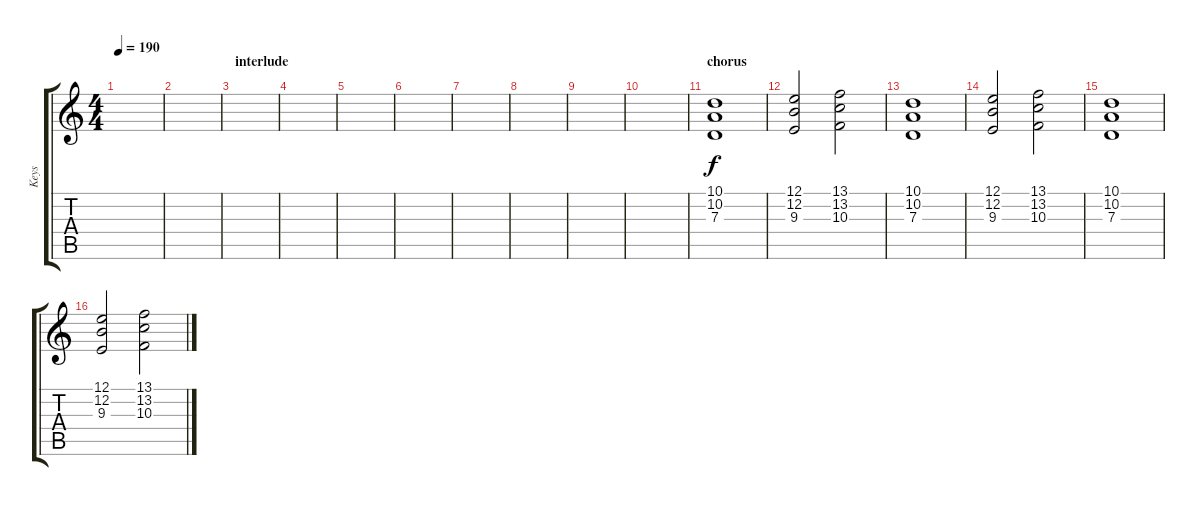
\track ("Keys" "Keys") {instrument glockenspiel}
\staff {score tabs}
\tuning (E4 B3 G3 D3 A2 E2) {hide}
\ts (4 4)
\tempo 190
\clef g2
\ks c
|
|
\section ("" "interlude")
|
|
|
|
|
|
|
|
\section ("" "chorus")
(10.1 10.2 7.3).1{instrument synthstrings1} |
(12.1 12.2 9.3).2 (13.1 13.2 10.3).2 |
(10.1 10.2 7.3).1 |
(12.1 12.2 9.3).2 (13.1 13.2 10.3).2 |
(10.1 10.2 7.3).1 |
(12.1 12.2 9.3).2 (13.1 13.2 10.3).2
